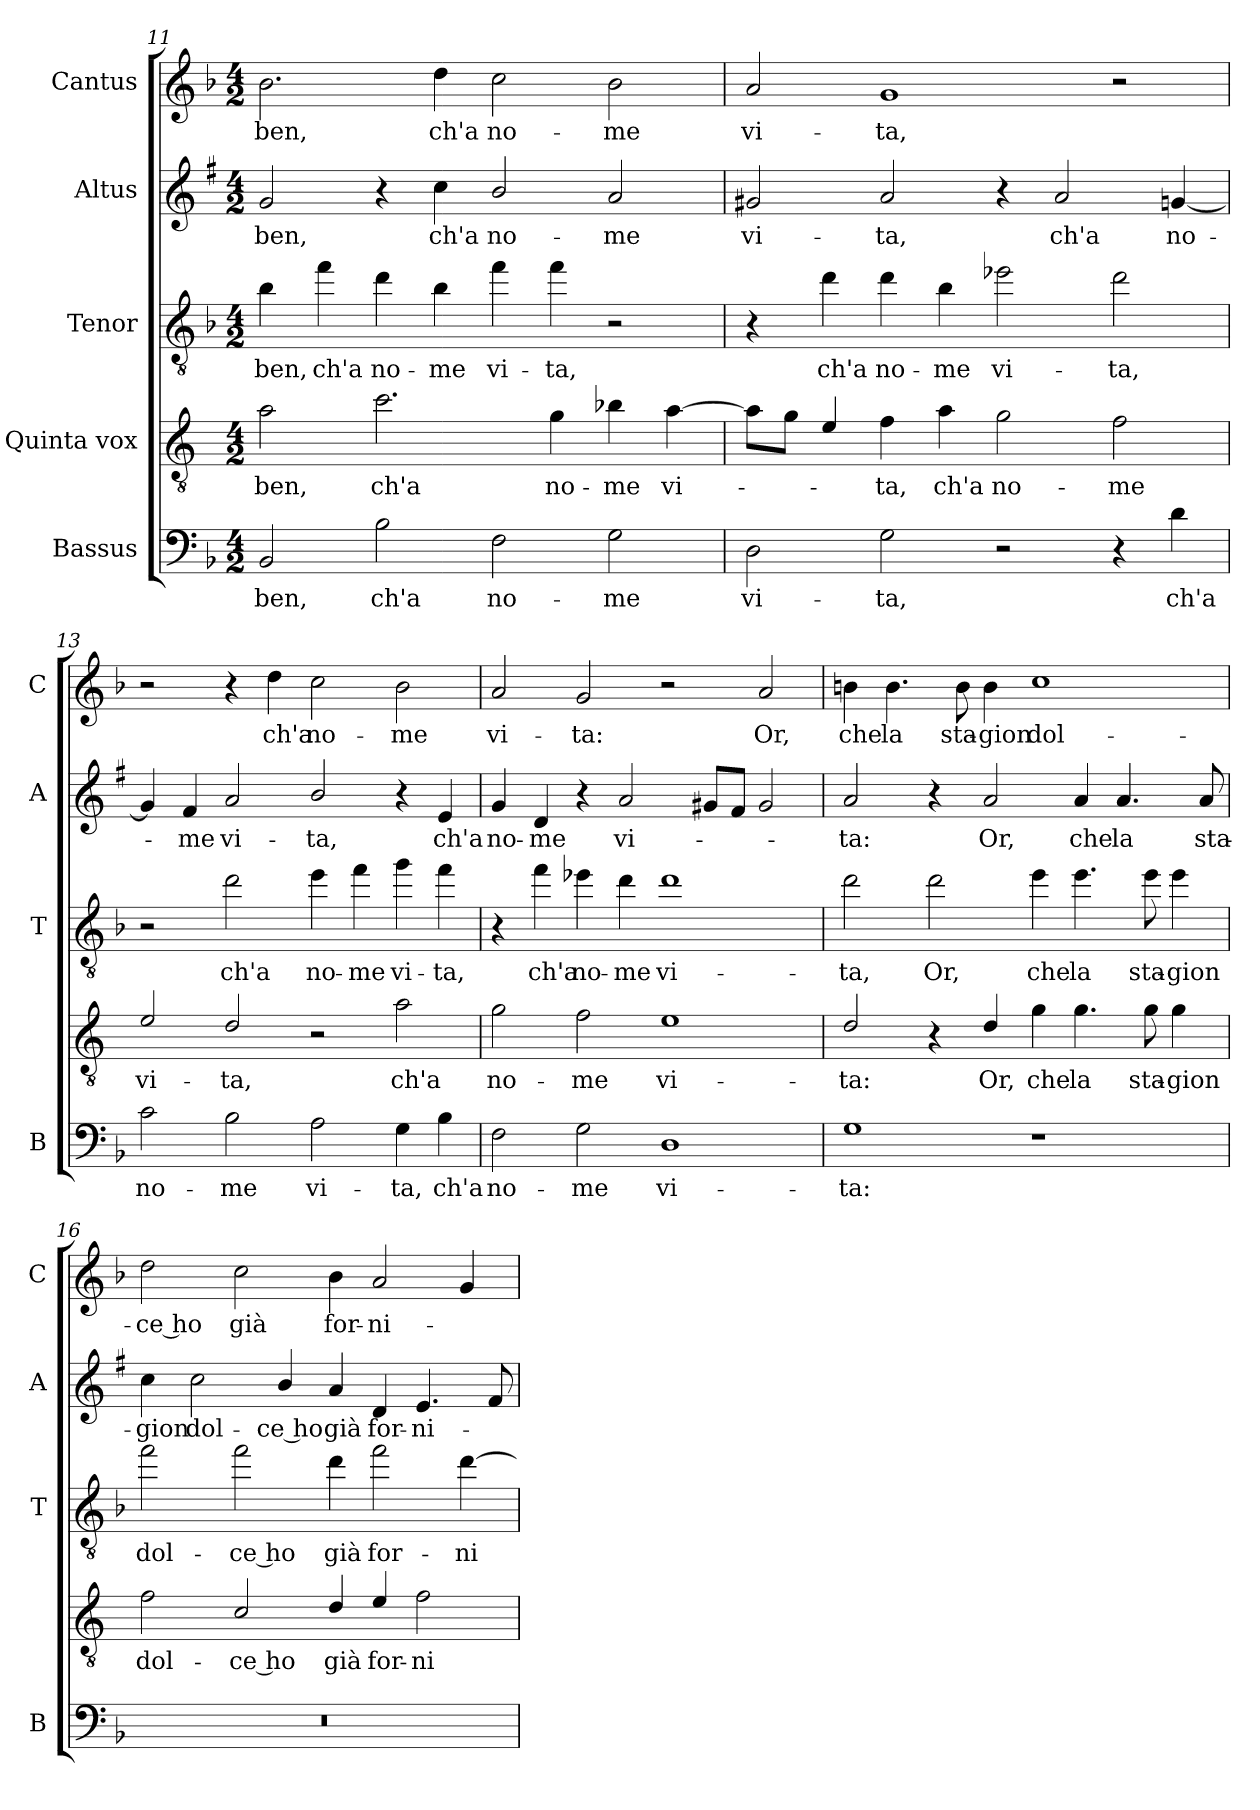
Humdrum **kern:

**kern	**text	**kern	**text	**kern	**text	**kern	**text	**kern	**text
*part5	*part5	*part4	*part4	*part3	*part3	*part2	*part2	*part1	*part1
*staff5	*staff5	*staff4	*staff4	*staff3	*staff3	*staff2	*staff2	*staff1	*staff1
*I"Bassus	*	*I"Quinta vox	*	*I"Tenor	*	*I"Altus	*	*I"Cantus	*
*I'B	*	*	*	*I'T	*	*I'A	*	*I'C	*
!!LO:LB:g=z
*clefF4	*	*clefGv2	*	*clefGv2	*	*clefG2	*	*clefG2	*
*	*	*ITrd4c7	*	*ITrd8c14	*	*ITrd1c2	*	*	*
*k[b-]	*	*k[b-]	*	*k[b-]	*	*k[b-]	*	*k[b-]	*
*F:	*	*F:	*	*F:	*	*F:	*	*F:	*
*M4/2	*	*M4/2	*	*M4/2	*	*M4/2	*	*M4/2	*
=11	=11	=11	=11	=11	=11	=11	=11	=11	=11
!	!LO:LY:b	!	!LO:LY:b	!	!LO:LY:b	!	!LO:LY:b	!	!LO:LY:b
2BB-/	ben,	2d\	ben,	4B-\	ben,	2f/	ben,	2.b-\	ben,
!	!	!	!	!	!LO:LY:b	!	!	!	!
.	.	.	.	4f\	ch'a	.	.	.	.
!	!LO:LY:b	!	!LO:LY:b	!	!LO:LY:b	!	!	!	!
2B-\	ch'a	2.f\	ch'a	4d\	no-	4r	.	.	.
!	!	!	!	!	!LO:LY:b	!	!LO:LY:b	!	!LO:LY:b
.	.	.	.	4B-\	-me	4b-\	ch'a	4dd\	ch'a
!	!LO:LY:b	!	!	!	!LO:LY:b	!	!LO:LY:b	!	!LO:LY:b
2F\	no-	.	.	4f\	vi-	2a/	no-	2cc\	no-
!	!	!	!LO:LY:b	!	!LO:LY:b	!	!	!	!
.	.	4c\	no-	4f\	-ta,	.	.	.	.
!	!LO:LY:b	!	!LO:LY:b	!	!	!	!LO:LY:b	!	!LO:LY:b
2G\	-me	4e-X\	-me	2r	.	2g/	-me	2b-\	-me
!	!	!	!LO:LY:b	!	!	!	!	!	!
.	.	[4d\	vi-	.	.	.	.	.	.
=12	=12	=12	=12	=12	=12	=12	=12	=12	=12
!	!LO:LY:b	!	!	!	!	!	!LO:LY:b	!	!LO:LY:b
2D\	vi-	8d\L]	.	4r	.	2f#X/	vi-	2a/	vi-
.	.	8c\J	.	.	.	.	.	.	.
!	!	!	!	!	!LO:LY:b	!	!	!	!
.	.	4A/	.	4d\	ch'a	.	.	.	.
!	!LO:LY:b	!	!LO:LY:b	!	!LO:LY:b	!	!LO:LY:b	!	!LO:LY:b
2G\	-ta,	4B-\	-ta,	4d\	no-	2g/	-ta,	1g	-ta,
!	!	!	!LO:LY:b	!	!LO:LY:b	!	!	!	!
.	.	4d\	ch'a	4B-\	-me	.	.	.	.
!	!	!	!LO:LY:b	!	!LO:LY:b	!	!	!	!
2r	.	2c\	no-	2e-X\	vi-	4r	.	.	.
!	!	!	!	!	!	!	!LO:LY:b	!	!
.	.	.	.	.	.	2g/	ch'a	.	.
!	!	!	!LO:LY:b	!	!LO:LY:b	!	!	!	!
4r	.	2B-\	-me	2d\	-ta,	.	.	2r	.
!	!LO:LY:b	!	!	!	!	!	!LO:LY:b	!	!
4d\	ch'a	.	.	.	.	[4fn/	no-	.	.
=13	=13	=13	=13	=13	=13	=13	=13	=13	=13
!	!LO:LY:b	!	!LO:LY:b	!	!	!	!	!	!
2c\	no-	2A/	vi-	2r	.	4f/]	.	2r	.
!	!	!	!	!	!	!	!LO:LY:b	!	!
.	.	.	.	.	.	4e/	-me	.	.
!	!LO:LY:b	!	!LO:LY:b	!	!LO:LY:b	!	!LO:LY:b	!	!
2B-\	-me	2G/	-ta,	2d\	ch'a	2g/	vi-	4r	.
!	!	!	!	!	!	!	!	!	!LO:LY:b
.	.	.	.	.	.	.	.	4dd\	ch'a
!	!LO:LY:b	!	!	!	!LO:LY:b	!	!LO:LY:b	!	!LO:LY:b
2A\	vi-	2r	.	4e\	no-	2a/	-ta,	2cc\	no-
!	!	!	!	!	!LO:LY:b	!	!	!	!
.	.	.	.	4f\	-me	.	.	.	.
!	!LO:LY:b	!	!LO:LY:b	!	!LO:LY:b	!	!	!	!LO:LY:b
4G\	-ta,	2d\	ch'a	4g\	vi-	4r	.	2b-\	-me
!	!LO:LY:b	!	!	!	!LO:LY:b	!	!LO:LY:b	!	!
4B-\	ch'a	.	.	4f\	-ta,	4d/	ch'a	.	.
!!LO:PB:g=z
=14	=14	=14	=14	=14	=14	=14	=14	=14	=14
!	!LO:LY:b	!	!LO:LY:b	!	!	!	!LO:LY:b	!	!LO:LY:b
2F\	no-	2c\	no-	4r	.	4f/	no-	2a/	vi-
!	!	!	!	!	!LO:LY:b	!	!LO:LY:b	!	!
.	.	.	.	4f\	ch'a	4c/	-me	.	.
!	!LO:LY:b	!	!LO:LY:b	!	!LO:LY:b	!	!	!	!LO:LY:b
2G\	-me	2B-\	-me	4e-X\	no-	4r	.	2g/	-ta:
!	!	!	!	!	!LO:LY:b	!	!LO:LY:b	!	!
.	.	.	.	4d\	-me	2g/	vi-	.	.
!	!LO:LY:b	!	!LO:LY:b	!	!LO:LY:b	!	!	!	!
1D	vi-	1A	vi-	1d	vi-	.	.	2r	.
.	.	.	.	.	.	8f#X/L	.	.	.
.	.	.	.	.	.	8e/J	.	.	.
!	!	!	!	!	!	!	!	!	!LO:LY:b
.	.	.	.	.	.	2f#/	.	2a/	Or,
=15	=15	=15	=15	=15	=15	=15	=15	=15	=15
!	!LO:LY:b	!	!LO:LY:b	!	!LO:LY:b	!	!LO:LY:b	!	!LO:LY:b
1G	-ta:	2G/	-ta:	2d\	-ta,	2g/	-ta:	4bn\	che
!	!	!	!	!	!	!	!	!	!LO:LY:b
.	.	.	.	.	.	.	.	4.b\	la
!	!	!	!	!	!LO:LY:b	!	!	!	!
.	.	4r	.	2d\	Or,	4r	.	.	.
!	!	!	!	!	!	!	!	!	!LO:LY:b
.	.	.	.	.	.	.	.	8b\	sta-
!	!	!	!LO:LY:b	!	!	!	!LO:LY:b	!	!LO:LY:b
.	.	4G/	Or,	.	.	2g/	Or,	4b\	-gion
!	!	!	!LO:LY:b	!	!LO:LY:b	!	!	!	!LO:LY:b
1r	.	4c\	che	4e\	che	.	.	1cc	dol-
!	!	!	!LO:LY:b	!	!LO:LY:b	!	!LO:LY:b	!	!
.	.	4.c\	la	4.e\	la	4g/	che	.	.
!	!	!	!	!	!	!	!LO:LY:b	!	!
.	.	.	.	.	.	4.g/	la	.	.
!	!	!	!LO:LY:b	!	!LO:LY:b	!	!	!	!
.	.	8c\	sta-	8e\	sta-	.	.	.	.
!	!	!	!LO:LY:b	!	!LO:LY:b	!	!	!	!
.	.	4c\	-gion	4e\	-gion	.	.	.	.
!	!	!	!	!	!	!	!LO:LY:b	!	!
.	.	.	.	.	.	8g/	sta-	.	.
=16	=16	=16	=16	=16	=16	=16	=16	=16	=16
!	!	!	!LO:LY:b	!	!LO:LY:b	!	!LO:LY:b	!	!LO:LY:b
0r	.	2B-\	dol-	2f\	dol-	4b-\	-gion	2dd\	-ce ho
!	!	!	!	!	!	!	!LO:LY:b	!	!
.	.	.	.	.	.	2b-\	dol-	.	.
!	!	!	!LO:LY:b	!	!LO:LY:b	!	!	!	!LO:LY:b
.	.	2F/	-ce ho	2f\	-ce ho	.	.	2cc\	già
!	!	!	!	!	!	!	!LO:LY:b	!	!
.	.	.	.	.	.	4a/	-ce ho	.	.
!	!	!	!LO:LY:b	!	!LO:LY:b	!	!LO:LY:b	!	!LO:LY:b
.	.	4G/	già	4d\	già	4g/	già	4b-\	for-
!	!	!	!LO:LY:b	!	!LO:LY:b	!	!LO:LY:b	!	!LO:LY:b
.	.	4A/	for-	2f\	for-	4c/	for-	2a/	-ni-
!	!	!	!LO:LY:b	!	!	!	!LO:LY:b	!	!
.	.	2B-\	-ni-	.	.	4.d/	-ni-	.	.
!	!	!	!	!	!LO:LY:b	!	!	!	!
.	.	.	.	[4d\	-ni-	.	.	4g/	.
.	.	.	.	.	.	8e/	.	.	.
=	=	=	=	=	=	=	=	=	=
*-	*-	*-	*-	*-	*-	*-	*-	*-	*-
